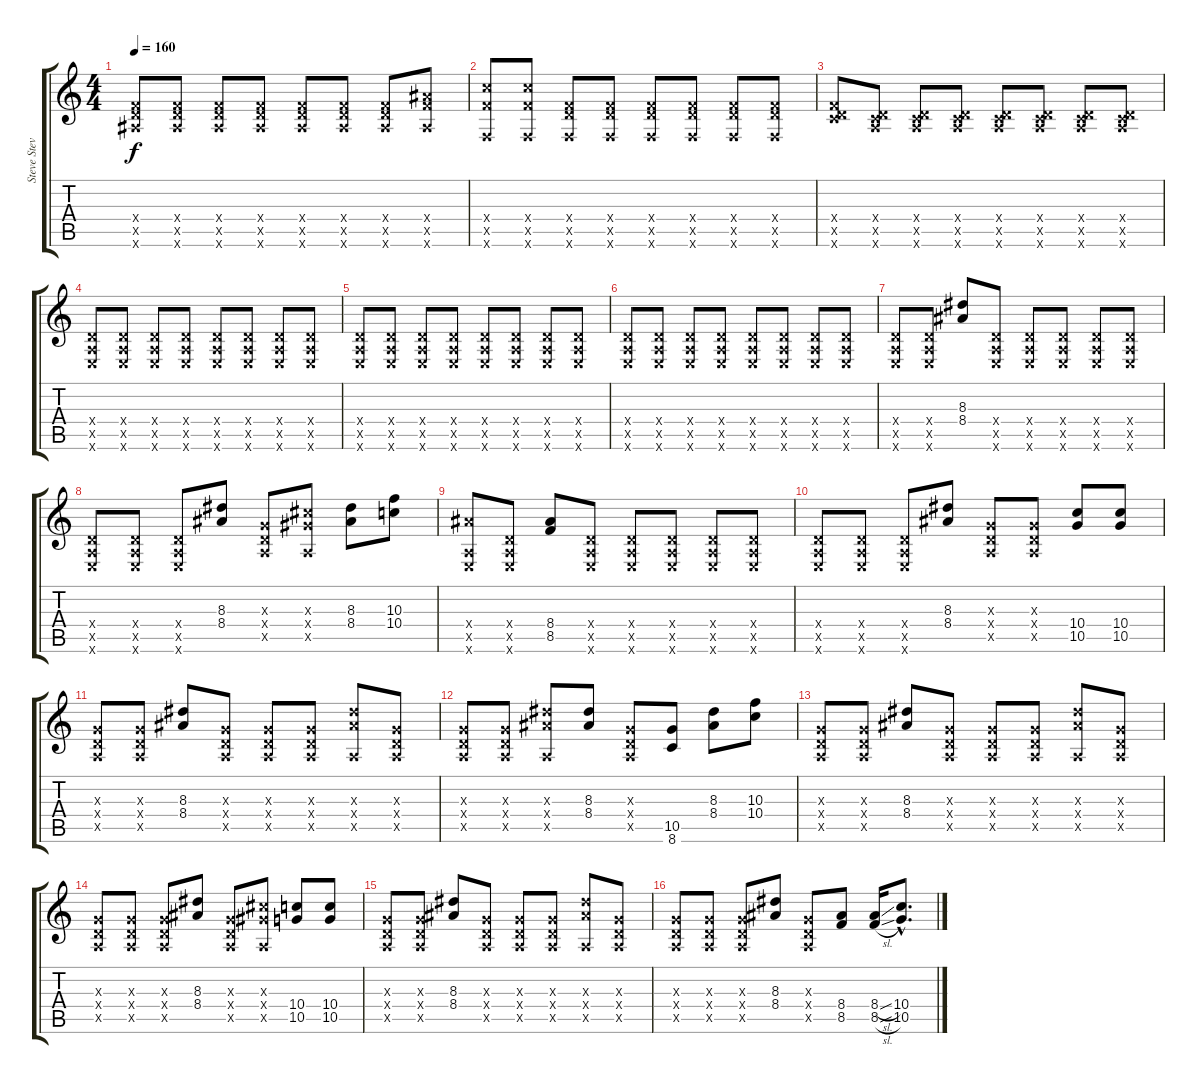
\track ("Steve Stevens" "Steve Stev") {instrument distortionguitar}
\staff {score tabs}
\tuning (E4 B3 G3 D3 A2 E2) {hide}
\ts (4 4)
\tempo 160
\clef g2
\ks c
(0.4{x} 8.5{x} 6.6{x}).8{dy f} (0.4{x} 8.5{x} 6.6{x}).8 (0.4{x} 8.5{x} 6.6{x}).8 (0.4{x} 8.5{x} 6.6{x}).8 (0.4{x} 8.5{x} 6.6{x}).8 (0.4{x} 8.5{x} 6.6{x}).8 (0.4{x} 8.5{x} 6.6{x}).8 (8.4{x} 8.5{x} 6.6{x}).8 |
(10.4{x} 8.5{x} 1.6{x}).8 (10.4{x} 8.5{x} 1.6{x}).8 (0.4{x} 8.5{x} 1.6{x}).8 (0.4{x} 8.5{x} 1.6{x}).8 (0.4{x} 8.5{x} 1.6{x}).8 (0.4{x} 8.5{x} 1.6{x}).8 (0.4{x} 8.5{x} 1.6{x}).8 (0.4{x} 8.5{x} 1.6{x}).8 |
(0.4{x} 8.5{x} 8.6{x}).8 (0.4{x} 0.5{x} 8.6{x}).8 (0.4{x} 0.5{x} 8.6{x}).8 (0.4{x} 0.5{x} 8.6{x}).8 (0.4{x} 0.5{x} 8.6{x}).8 (0.4{x} 0.5{x} 8.6{x}).8 (0.4{x} 0.5{x} 8.6{x}).8 (0.4{x} 0.5{x} 8.6{x}).8 |
(0.4{x} 0.5{x} 0.6{x}).8 (0.4{x} 0.5{x} 0.6{x}).8 (0.4{x} 0.5{x} 0.6{x}).8 (0.4{x} 0.5{x} 0.6{x}).8 (0.4{x} 0.5{x} 0.6{x}).8 (0.4{x} 0.5{x} 0.6{x}).8 (0.4{x} 0.5{x} 0.6{x}).8 (0.4{x} 0.5{x} 0.6{x}).8 |
(0.4{x} 0.5{x} 0.6{x}).8 (0.4{x} 0.5{x} 0.6{x}).8 (0.4{x} 0.5{x} 0.6{x}).8 (0.4{x} 0.5{x} 0.6{x}).8 (0.4{x} 0.5{x} 0.6{x}).8 (0.4{x} 0.5{x} 0.6{x}).8 (0.4{x} 0.5{x} 0.6{x}).8 (0.4{x} 0.5{x} 0.6{x}).8 |
(0.4{x} 0.5{x} 0.6{x}).8 (0.4{x} 0.5{x} 0.6{x}).8 (0.4{x} 0.5{x} 0.6{x}).8 (0.4{x} 0.5{x} 0.6{x}).8 (0.4{x} 0.5{x} 0.6{x}).8 (0.4{x} 0.5{x} 0.6{x}).8 (0.4{x} 0.5{x} 0.6{x}).8 (0.4{x} 0.5{x} 0.6{x}).8 |
(0.4{x} 0.5{x} 0.6{x}).8 (0.4{x} 0.5{x} 0.6{x}).8 (8.3 8.4).8 (0.4{x} 0.5{x} 0.6{x}).8 (0.4{x} 0.5{x} 0.6{x}).8 (0.4{x} 0.5{x} 0.6{x}).8 (0.4{x} 0.5{x} 0.6{x}).8 (0.4{x} 0.5{x} 0.6{x}).8 |
(0.4{x} 0.5{x} 0.6{x}).8 (0.4{x} 0.5{x} 0.6{x}).8 (0.4{x} 0.5{x} 0.6{x}).8 (8.3 8.4).8 (0.3{x} 0.4{x} 0.5{x}).8 (6.3{x} 6.4{x} 0.5{x}).8 (8.3 8.4).8 (10.3 10.4).8 |
(8.4{x} 0.5{x} 0.6{x}).8 (0.4{x} 0.5{x} 0.6{x}).8 (8.4 8.5).8 (0.4{x} 0.5{x} 0.6{x}).8 (0.4{x} 0.5{x} 0.6{x}).8 (0.4{x} 0.5{x} 0.6{x}).8 (0.4{x} 0.5{x} 0.6{x}).8 (0.4{x} 0.5{x} 0.6{x}).8 |
(0.4{x} 0.5{x} 0.6{x}).8 (0.4{x} 0.5{x} 0.6{x}).8 (0.4{x} 0.5{x} 0.6{x}).8 (8.3 8.4).8 (0.3{x} 0.4{x} 0.5{x}).8 (0.3{x} 0.4{x} 0.5{x}).8 (10.4 10.5).8 (10.4 10.5).8 |
(0.3{x} 0.4{x} 0.5{x}).8 (0.3{x} 0.4{x} 0.5{x}).8 (8.3 8.4).8 (0.3{x} 0.4{x} 0.5{x}).8 (0.3{x} 0.4{x} 0.5{x}).8 (0.3{x} 0.4{x} 0.5{x}).8 (8.3{x} 8.4{x} 0.5{x}).8 (0.3{x} 0.4{x} 0.5{x}).8 |
(0.3{x} 0.4{x} 0.5{x}).8 (0.3{x} 0.4{x} 0.5{x}).8 (8.3{x} 8.4{x} 0.5{x}).8 (8.3 8.4).8 (0.3{x} 0.4{x} 0.5{x}).8 (10.5 8.6).8 (8.3 8.4).8 (10.3 10.4).8 |
(0.3{x} 0.4{x} 0.5{x}).8 (0.3{x} 0.4{x} 0.5{x}).8 (8.3 8.4).8 (0.3{x} 0.4{x} 0.5{x}).8 (0.3{x} 0.4{x} 0.5{x}).8 (0.3{x} 0.4{x} 0.5{x}).8 (8.3{x} 8.4{x} 0.5{x}).8 (0.3{x} 0.4{x} 0.5{x}).8 |
(0.3{x} 0.4{x} 0.5{x}).8 (0.3{x} 0.4{x} 0.5{x}).8 (0.3{x} 0.4{x} 0.5{x}).8 (8.3 8.4).8 (0.3{x} 0.4{x} 0.5{x}).8 (6.3{x} 6.4{x} 0.5{x}).8 (10.4 10.5).8 (10.4 10.5).8 |
(0.3{x} 0.4{x} 0.5{x}).8 (0.3{x} 0.4{x} 0.5{x}).8 (8.3 8.4).8 (0.3{x} 0.4{x} 0.5{x}).8 (0.3{x} 0.4{x} 0.5{x}).8 (0.3{x} 0.4{x} 0.5{x}).8 (8.3{x} 8.4{x} 0.5{x}).8 (0.3{x} 0.4{x} 0.5{x}).8 |
(0.3{x} 0.4{x} 0.5{x}).8 (0.3{x} 0.4{x} 0.5{x}).8 (0.3{x} 0.4{x} 0.5{x}).8 (8.3 8.4).8 (0.3{x} 0.4{x} 0.5{x}).8 (8.4 8.5).8 (8.4{sl} 8.5{sl}).16 (10.4{hac} 10.5{hac}).8{d}
